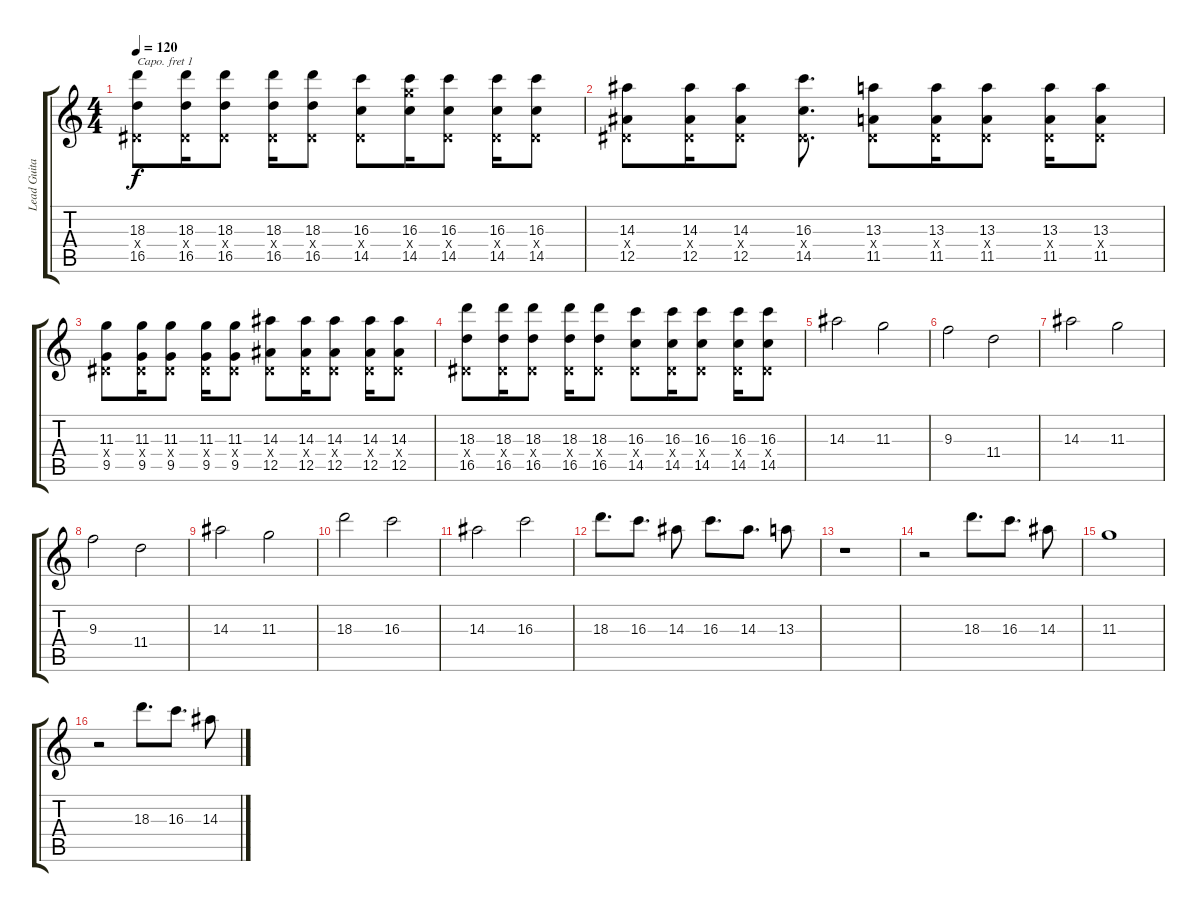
\track ("Lead Guitar" "Lead Guita") {instrument distortionguitar}
\staff {score tabs}
\capo 1
\tuning (E4 B3 G3 D3 A2 E2) {hide}
\ts (4 4)
\tempo 120
\clef g2
\ks c
(18.3 0.4{x} 16.5).8{dy f} (18.3 0.4{x} 16.5).16 (18.3 0.4{x} 16.5).8 (18.3 0.4{x} 16.5).16 (18.3 0.4{x} 16.5).8 (16.3 0.4{x} 14.5).8 (16.3 16.4{x} 14.5).16 (16.3 0.4{x} 14.5).8 (16.3 0.4{x} 14.5).16 (16.3 0.4{x} 14.5).8 |
(14.3 0.4{x} 12.5).8 (14.3 0.4{x} 12.5).16 (14.3 0.4{x} 12.5).8 (16.3 0.4{x} 14.5).8{d} (13.3 0.4{x} 11.5).8 (13.3 0.4{x} 11.5).16 (13.3 0.4{x} 11.5).8 (13.3 0.4{x} 11.5).16 (13.3 0.4{x} 11.5).8 |
(11.3 0.4{x} 9.5).8 (11.3 0.4{x} 9.5).16 (11.3 0.4{x} 9.5).8 (11.3 0.4{x} 9.5).16 (11.3 0.4{x} 9.5).8 (14.3 0.4{x} 12.5).8 (14.3 0.4{x} 12.5).16 (14.3 0.4{x} 12.5).8 (14.3 0.4{x} 12.5).16 (14.3 0.4{x} 12.5).8 |
(18.3 0.4{x} 16.5).8 (18.3 0.4{x} 16.5).16 (18.3 0.4{x} 16.5).8 (18.3 0.4{x} 16.5).16 (18.3 0.4{x} 16.5).8 (16.3 0.4{x} 14.5).8 (16.3 0.4{x} 14.5).16 (16.3 0.4{x} 14.5).8 (16.3 0.4{x} 14.5).16 (16.3 0.4{x} 14.5).8 |
14.3.2 11.3.2 |
9.3.2 11.4.2 |
14.3.2 11.3.2 |
9.3.2 11.4.2 |
14.3.2 11.3.2 |
18.3.2 16.3.2 |
14.3.2 16.3.2 |
18.3.8{d} 16.3.8{d} 14.3.8 16.3.8{d} 14.3.8{d} 13.3.8 |
r.1 |
r.2 18.3.8{d} 16.3.8{d} 14.3.8 |
11.3.1 |
r.2 18.3.8{d} 16.3.8{d} 14.3.8
